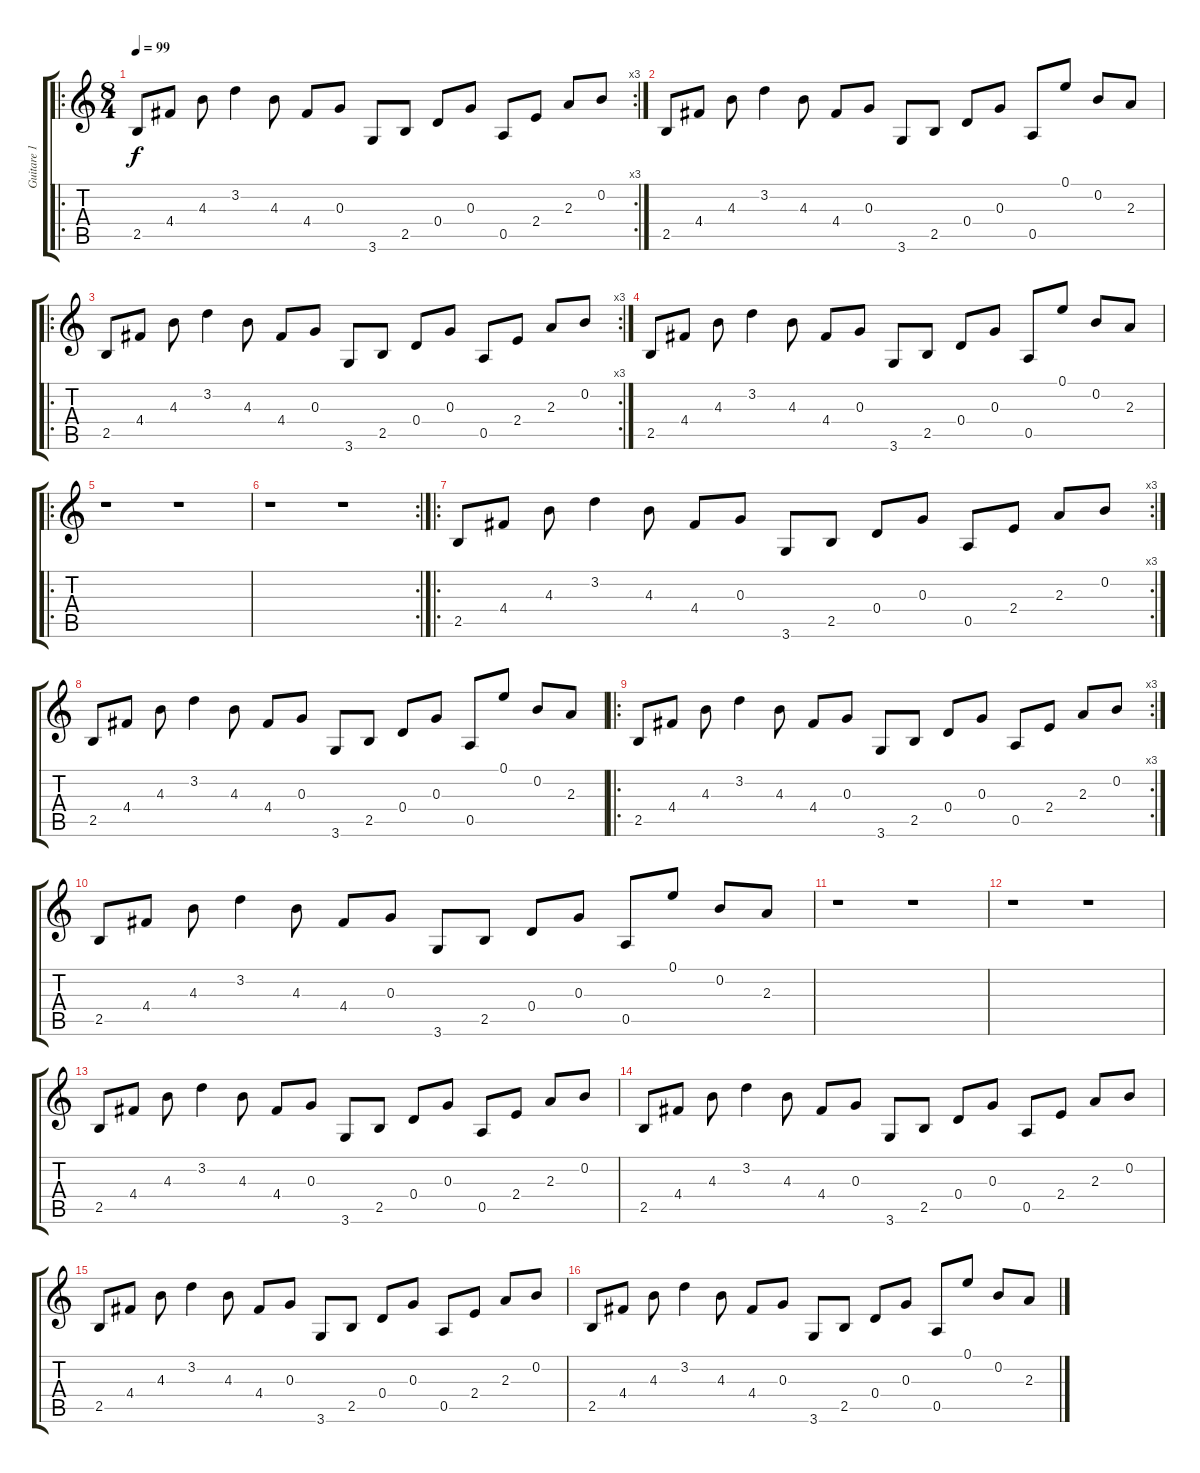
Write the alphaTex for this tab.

\track ("Guitare 1" "Guitare 1") {instrument electricguitarclean}
\staff {score tabs}
\tuning (E4 B3 G3 D3 A2 E2) {hide}
\ro
\rc 3
\ts (8 4)
\tempo 99
\clef g2
\ks c
2.5.8{dy f instrument electricguitarclean} 4.4.8 4.3.8 3.2.4 4.3.8 4.4.8 0.3.8 3.6.8 2.5.8 0.4.8 0.3.8 0.5.8 2.4.8 2.3.8 0.2.8 |
2.5.8 4.4.8 4.3.8 3.2.4 4.3.8 4.4.8 0.3.8 3.6.8 2.5.8 0.4.8 0.3.8 0.5.8 0.1.8 0.2.8 2.3.8 |
\ro
\rc 3
2.5.8 4.4.8 4.3.8 3.2.4 4.3.8 4.4.8 0.3.8 3.6.8 2.5.8 0.4.8 0.3.8 0.5.8 2.4.8 2.3.8 0.2.8 |
2.5.8 4.4.8 4.3.8 3.2.4 4.3.8 4.4.8 0.3.8 3.6.8 2.5.8 0.4.8 0.3.8 0.5.8 0.1.8 0.2.8 2.3.8 |
\ro
r.1 r.1 |
\rc 2
r.1 r.1 |
\ro
\rc 3
2.5.8 4.4.8 4.3.8 3.2.4 4.3.8 4.4.8 0.3.8 3.6.8 2.5.8 0.4.8 0.3.8 0.5.8 2.4.8 2.3.8 0.2.8 |
2.5.8 4.4.8 4.3.8 3.2.4 4.3.8 4.4.8 0.3.8 3.6.8 2.5.8 0.4.8 0.3.8 0.5.8 0.1.8 0.2.8 2.3.8 |
\ro
\rc 3
2.5.8 4.4.8 4.3.8 3.2.4 4.3.8 4.4.8 0.3.8 3.6.8 2.5.8 0.4.8 0.3.8 0.5.8 2.4.8 2.3.8 0.2.8 |
2.5.8 4.4.8 4.3.8 3.2.4 4.3.8 4.4.8 0.3.8 3.6.8 2.5.8 0.4.8 0.3.8 0.5.8 0.1.8 0.2.8 2.3.8 |
r.1 r.1 |
r.1 r.1 |
2.5.8 4.4.8 4.3.8 3.2.4 4.3.8 4.4.8 0.3.8 3.6.8 2.5.8 0.4.8 0.3.8 0.5.8 2.4.8 2.3.8 0.2.8 |
2.5.8 4.4.8 4.3.8 3.2.4 4.3.8 4.4.8 0.3.8 3.6.8 2.5.8 0.4.8 0.3.8 0.5.8 2.4.8 2.3.8 0.2.8 |
2.5.8 4.4.8 4.3.8 3.2.4 4.3.8 4.4.8 0.3.8 3.6.8 2.5.8 0.4.8 0.3.8 0.5.8 2.4.8 2.3.8 0.2.8 |
2.5.8 4.4.8 4.3.8 3.2.4 4.3.8 4.4.8 0.3.8 3.6.8 2.5.8 0.4.8 0.3.8 0.5.8 0.1.8 0.2.8 2.3.8
